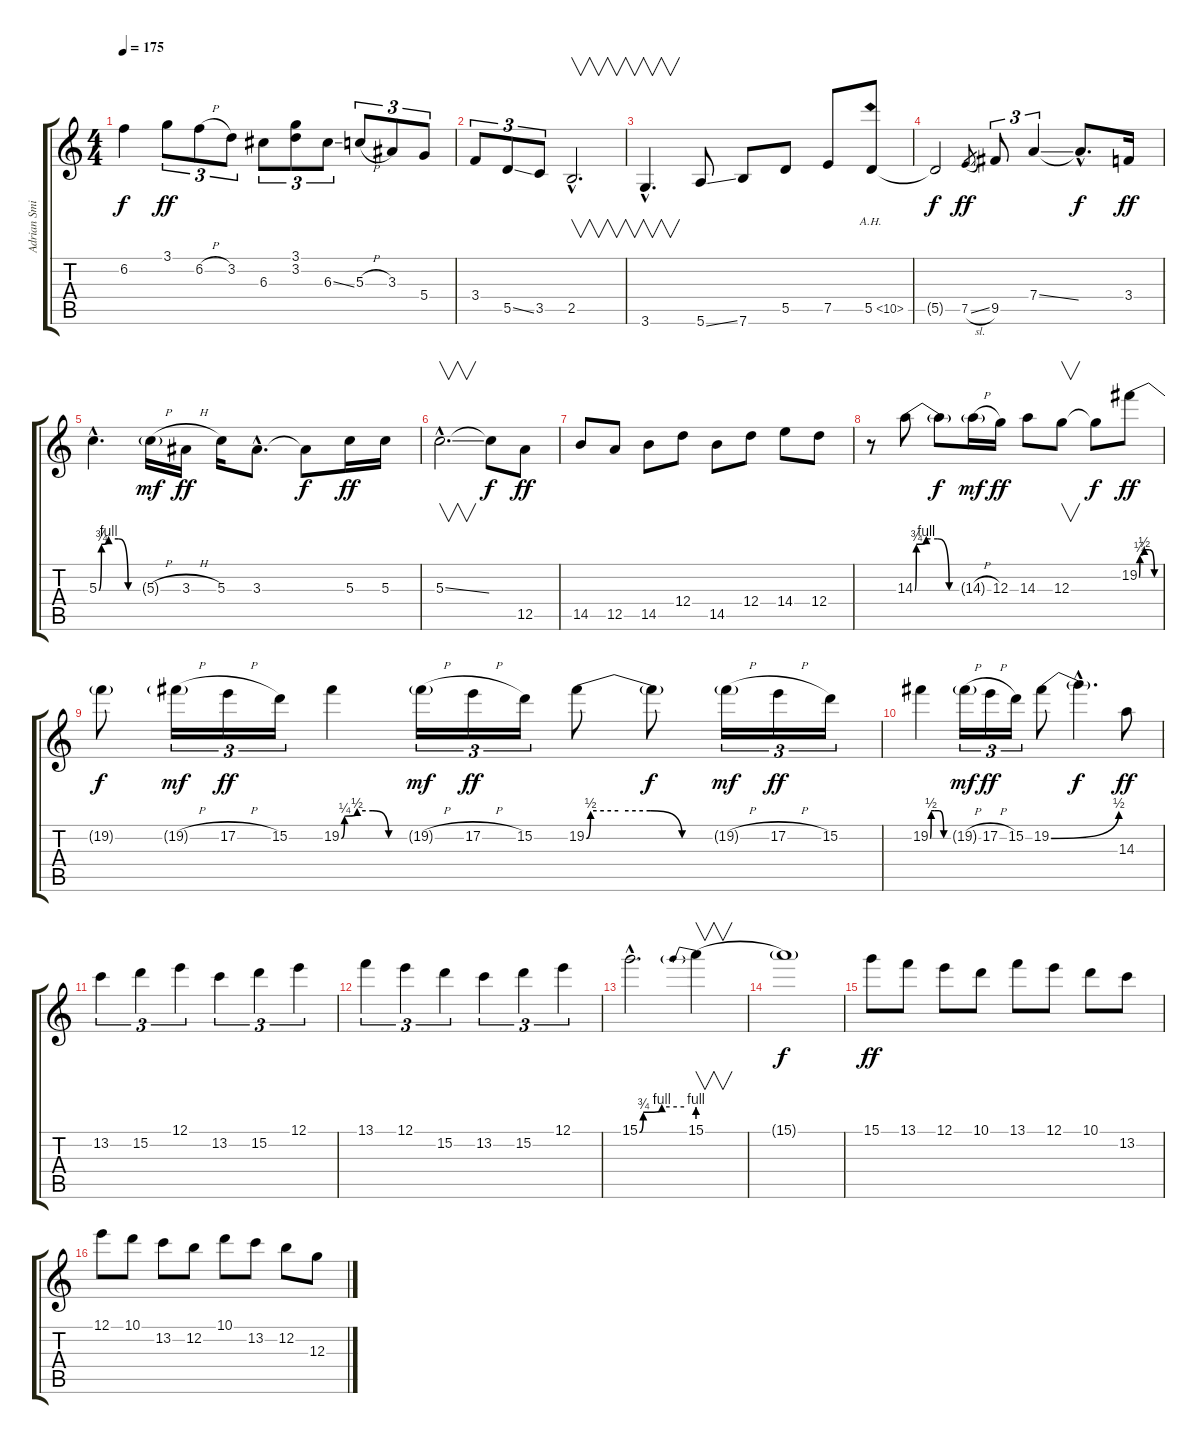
\track ("Adrian Smith" "Adrian Smi") {instrument overdrivenguitar}
\staff {score tabs}
\tuning (E4 B3 G3 D3 A2 E2) {hide}
\ts (4 4)
\tempo 175
\clef g2
\ks c
6.2{t}.4{dy f} 3.1.8{tu (3 2) dy ff} 6.2{h}.8{tu (3 2)} 3.2.8{tu (3 2)} 6.3.8{tu (3 2)} (3.1 3.2).8{tu (3 2)} 6.3{ss}.8{tu (3 2)} 5.3{h}.8{tu (3 2)} 3.3.8{tu (3 2)} 5.4.8{tu (3 2)} |
3.4.8{tu (3 2)} 5.5{ss}.8{tu (3 2)} 3.5.8{tu (3 2)} 2.5{hac}.2{v d} |
3.6{hac}.4{v d} 5.6{ss}.8 7.6.8 5.5.8 7.5.8 5.5{ah 5}.8 |
5.5{t}.2{dy f} 7.5{sl}.8{gr dy ff} 9.5.8{tu (3 2)} 7.4{ss}.4{tu (3 2)} 7.4{hac t}.8{d dy f} 3.4.16{dy ff} |
5.3{be (custom 0 0 4 3 15 4 30 4 45 0 60 0) hac}.4{d} 5.3{h g}.16{dy mf} 3.3{h}.16{dy ff} 5.3.16 3.3{hac}.8{d} 3.3{t}.8{dy f} 5.3.16{dy ff} 5.3.16 |
5.3{ss hac}.2{v d} 5.3{t}.8{dy f} 12.5.8{dy ff} |
14.5.8 12.5.8 14.5.8 12.4.8 14.5.8 12.4.8 14.4.8 12.4.8 |
r.8 14.3{be (custom 0 0 2 3 15 4 30 4 45 0 60 0)}.8 14.3{t}.8{dy f} 14.3{h g}.16{dy mf} 12.3.16{dy ff} 14.3.8 12.3.8{v} 12.3{t}.8{dy f} 19.2{be (custom 0 0 2 1 15 2 30 2 45 0 60 0)}.8{dy ff} |
19.2{t}.8{dy f} 19.2{h g}.16{tu (3 2) dy mf} 17.2{h}.16{tu (3 2) dy ff} 15.2.16{tu (3 2)} 19.2{be (custom 0 0 3 1 15 2 30 2 45 0 60 0)}.4 19.2{h g}.16{tu (3 2) dy mf} 17.2{h}.16{tu (3 2) dy ff} 15.2.16{tu (3 2)} 19.2{be (custom 0 0 2 2 15 2 30 2 45 0 60 0)}.8 19.2{t}.8{dy f} 19.2{h g}.16{tu (3 2) dy mf} 17.2{h}.16{tu (3 2) dy ff} 15.2.16{tu (3 2)} |
19.2{be (custom 0 0 3 2 15 2 30 2 45 0 60 0)}.4 19.2{h g}.16{tu (3 2) dy mf} 17.2{h}.16{tu (3 2) dy ff} 15.2.16{tu (3 2)} 19.2{be (bend 0 0 60 2)}.8 19.2{hac t}.4{d dy f} 14.3.8{dy ff} |
13.2.4{tu (3 2)} 15.2.4{tu (3 2)} 12.1.4{tu (3 2)} 13.2.4{tu (3 2)} 15.2.4{tu (3 2)} 12.1.4{tu (3 2)} |
13.1.4{tu (3 2)} 12.1.4{tu (3 2)} 15.2.4{tu (3 2)} 13.2.4{tu (3 2)} 15.2.4{tu (3 2)} 12.1.4{tu (3 2)} |
15.1{be (custom 0 0 5 3 30 4 60 4) hac}.2{d} 15.1{be (prebend 0 4 60 4)}.4{v} |
15.1{t}.1{dy f} |
15.1.8{dy ff} 13.1.8 12.1.8 10.1.8 13.1.8 12.1.8 10.1.8 13.2.8 |
12.1.8 10.1.8 13.2.8 12.2.8 10.1.8 13.2.8 12.2.8 12.3.8
